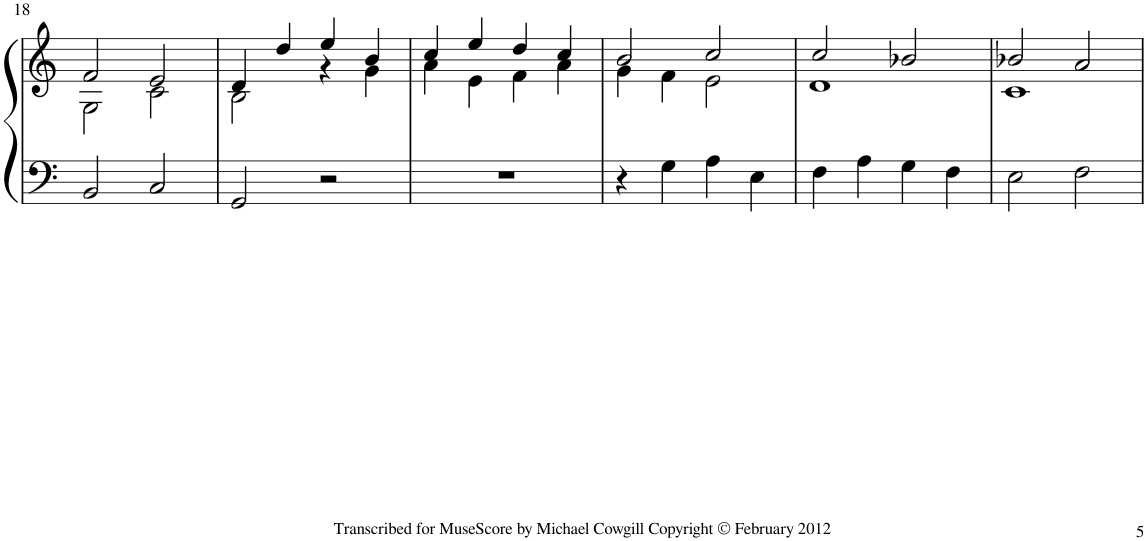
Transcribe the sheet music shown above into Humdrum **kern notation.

**kern	**kern
*part1	*part1
*staff2	*staff1
*I"Organ	*
!!LO:PB:g=z
*clefF4	*clefG2
*k[]	*k[]
*M4/4	*M4/4
*met(c)	*met(c)
=18	=18
*	*^
2BB/	2f/	2G\
2C/	2e/	2c\
=19	=19	=19
2GG/	4d/	2B\
.	4dd/	.
2r	4ee/	4r
.	4b/	4g\
=20	=20	=20
1r	4cc/	4a\
.	4ee/	4e\
.	4dd/	4f\
.	4cc/	4a\
=21	=21	=21
4r	2b/	4g\
4G\	.	4f\
4A\	2cc/	2e\
4E\	.	.
=22	=22	=22
4F\	2cc/	1d
4A\	.	.
4G\	2b-X/	.
4F\	.	.
=23	=23	=23
2E\	2b-X/	1c
2F\	2a/	.
*	*v	*v
=	=
*-	*-
